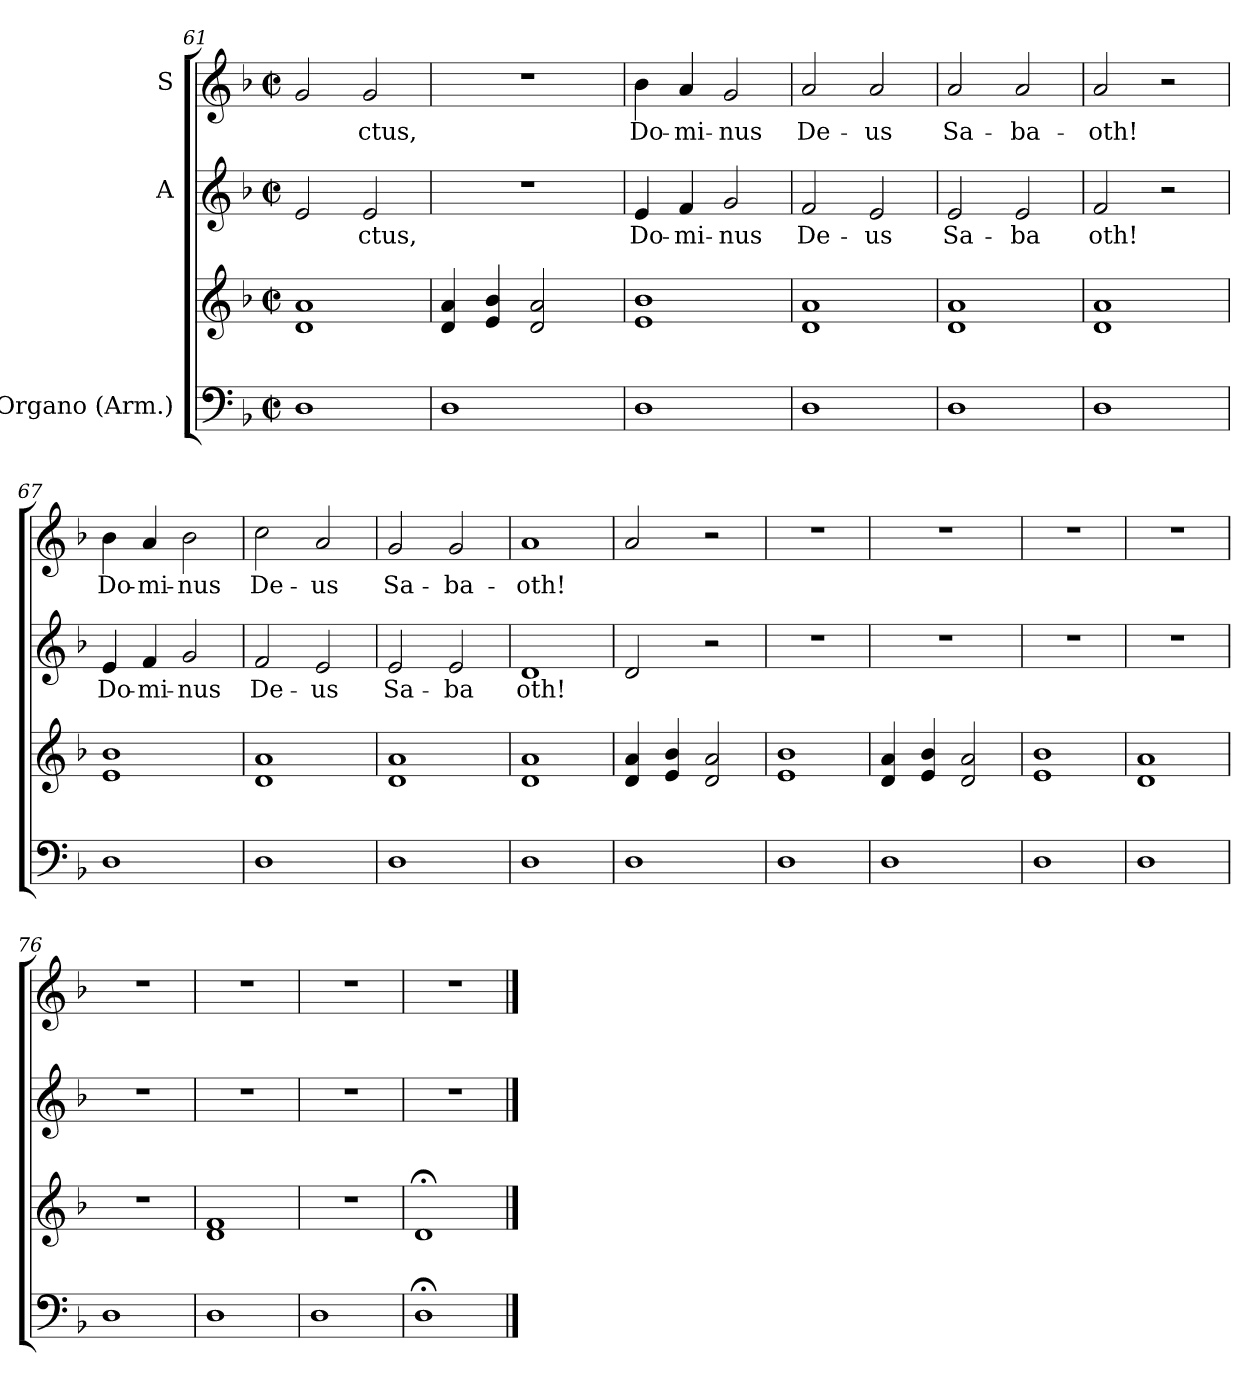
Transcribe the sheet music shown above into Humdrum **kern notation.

**kern	**kern	**kern	**text	**kern	**text
*part3	*part3	*part2	*part2	*part1	*part1
*staff4	*staff3	*staff2	*staff2	*staff1	*staff1
*I"Organo (Arm.)	*	*I"A	*	*I"S	*
*clefF4	*clefG2	*clefG2	*	*clefG2	*
*k[b-]	*k[b-]	*k[b-]	*	*k[b-]	*
*F:	*F:	*F:	*	*F:	*
*M2/2	*M2/2	*M2/2	*	*M2/2	*
*met(c|)	*met(c|)	*met(c|)	*	*met(c|)	*
=61	=61	=61	=61	=61	=61
1D	1d 1a	2e/	.	2g/	.
!	!	!	!LO:LY:b	!	!LO:LY:b
.	.	2e/	-ctus,	2g/	-ctus,
=62	=62	=62	=62	=62	=62
1D	4d/ 4a/	1r	.	1r	.
.	4e/ 4b-/	.	.	.	.
.	2d/ 2a/	.	.	.	.
=63	=63	=63	=63	=63	=63
!	!	!	!LO:LY:b	!	!LO:LY:b
1D	1e 1b-	4e/	Do-	4b-\	Do-
!	!	!	!LO:LY:b	!	!LO:LY:b
.	.	4f/	-mi-	4a/	-mi-
!	!	!	!LO:LY:b	!	!LO:LY:b
.	.	2g/	-nus	2g/	-nus
=64	=64	=64	=64	=64	=64
!	!	!	!LO:LY:b	!	!LO:LY:b
1D	1d 1a	2f/	De-	2a/	De-
!	!	!	!LO:LY:b	!	!LO:LY:b
.	.	2e/	-us	2a/	-us
!!LO:LB:g=z
=65	=65	=65	=65	=65	=65
!	!	!	!LO:LY:b	!	!LO:LY:b
1D	1d 1a	2e/	Sa-	2a/	Sa-
!	!	!	!LO:LY:b	!	!LO:LY:b
.	.	2e/	-ba	2a/	-ba-
=66	=66	=66	=66	=66	=66
!	!	!	!LO:LY:b	!	!LO:LY:b
1D	1d 1a	2f/	oth!	2a/	-oth!
.	.	2r	.	2r	.
=67	=67	=67	=67	=67	=67
!	!	!	!LO:LY:b	!	!LO:LY:b
1D	1e 1b-	4e/	Do-	4b-\	Do-
!	!	!	!LO:LY:b	!	!LO:LY:b
.	.	4f/	-mi-	4a/	-mi-
!	!	!	!LO:LY:b	!	!LO:LY:b
.	.	2g/	-nus	2b-\	-nus
=68	=68	=68	=68	=68	=68
!	!	!	!LO:LY:b	!	!LO:LY:b
1D	1d 1a	2f/	De-	2cc\	De-
!	!	!	!LO:LY:b	!	!LO:LY:b
.	.	2e/	-us	2a/	-us
=69	=69	=69	=69	=69	=69
!	!	!	!LO:LY:b	!	!LO:LY:b
1D	1d 1a	2e/	Sa-	2g/	Sa-
!	!	!	!LO:LY:b	!	!LO:LY:b
.	.	2e/	-ba	2g/	-ba-
=70	=70	=70	=70	=70	=70
!	!	!	!LO:LY:b	!	!LO:LY:b
1D	1d 1a	1d	oth!	1a	-oth!
=71	=71	=71	=71	=71	=71
1D	4d/ 4a/	2d/	.	2a/	.
.	4e/ 4b-/	.	.	.	.
.	2d/ 2a/	2r	.	2r	.
=72	=72	=72	=72	=72	=72
1D	1e 1b-	1r	.	1r	.
=73	=73	=73	=73	=73	=73
1D	4d/ 4a/	1r	.	1r	.
.	4e/ 4b-/	.	.	.	.
.	2d/ 2a/	.	.	.	.
=74	=74	=74	=74	=74	=74
1D	1e 1b-	1r	.	1r	.
=75	=75	=75	=75	=75	=75
1D	1d 1a	1r	.	1r	.
=76	=76	=76	=76	=76	=76
1D	1r	1r	.	1r	.
=77	=77	=77	=77	=77	=77
1D	1d 1f	1r	.	1r	.
=78	=78	=78	=78	=78	=78
1D	1r	1r	.	1r	.
=79	=79	=79	=79	=79	=79
1D;<	1d;	1r	.	1r	.
==	==	==	==	==	==
*-	*-	*-	*-	*-	*-
